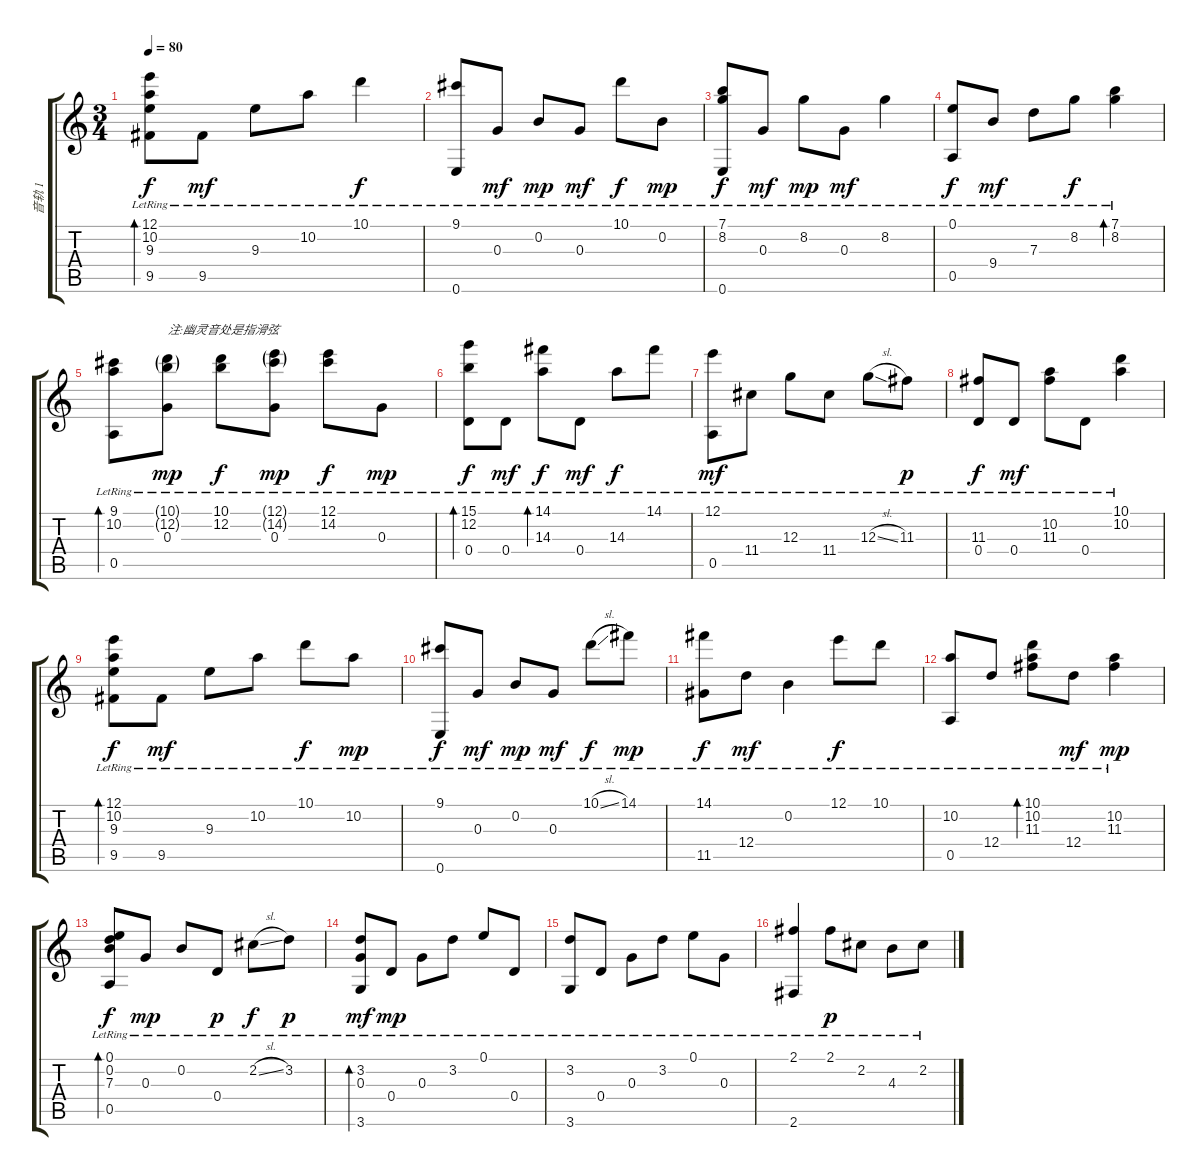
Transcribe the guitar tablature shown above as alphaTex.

\track ("音轨 1" "音轨 1") {instrument acousticguitarnylon}
\staff {score tabs}
\tuning (E4 B3 G3 D3 A2 E2) {hide}
\ts (3 4)
\tempo 80
\clef g2
\ks c
(12.1{lr} 10.2{lr} 9.3{lr} 9.5{lr}).8{bd 480 dy f} 9.5{lr}.8{dy mf} 9.3{lr}.8 10.2{lr}.8 10.1{lr}.4{dy f} |
(9.1{lr} 0.6{lr}).8 0.3{lr}.8{dy mf} 0.2{lr}.8{dy mp} 0.3{lr}.8{dy mf} 10.1{lr}.8{dy f} 0.2{lr}.8{dy mp} |
(7.1{lr} 8.2{lr} 0.6{lr}).8{dy f} 0.3{lr}.8{dy mf} 8.2{lr}.8{dy mp} 0.3{lr}.8{dy mf} 8.2{lr}.4 |
(0.1{lr} 0.5{lr}).8{dy f} 9.4{lr}.8{dy mf} 7.3{lr}.8 8.2{lr}.8{dy f} (7.1{lr} 8.2{lr}).4{bd 480} |
(9.1{lr} 10.2{lr} 0.5{lr}).8{bd 480} (10.1{g lr} 12.2{g lr} 0.3{lr}).8{txt "注:幽灵音处是指滑弦" dy mp} (10.1{lr} 12.2{lr}).8{dy f} (12.1{g lr} 14.2{g lr} 0.3{lr}).8{dy mp} (12.1{lr} 14.2{lr}).8{dy f} 0.3{lr}.8{dy mp} |
(15.1{lr} 12.2{lr} 0.4{lr}).8{bd 480 dy f} 0.4{lr}.8{dy mf} (14.1{lr} 14.3{lr}).8{bd 480 dy f} 0.4{lr}.8{dy mf} 14.3{lr}.8{dy f} 14.1{lr}.8 |
(12.1{lr} 0.5{lr}).8{dy mf} 11.4{lr}.8 12.3{lr}.8 11.4{lr}.8 12.3{sl lr}.8 11.3{lr}.8{dy p} |
(11.3{lr} 0.4{lr}).8{dy f} 0.4{lr}.8{dy mf} (10.2{lr} 11.3{lr}).8 0.4{lr}.8 (10.1{lr} 10.2{lr}).4 |
(12.1{lr} 10.2{lr} 9.3{lr} 9.5{lr}).8{bd 480 dy f} 9.5{lr}.8{dy mf} 9.3{lr}.8 10.2{lr}.8 10.1{lr}.8{dy f} 10.2{lr}.8{dy mp} |
(9.1{lr} 0.6{lr}).8{dy f} 0.3{lr}.8{dy mf} 0.2{lr}.8{dy mp} 0.3{lr}.8{dy mf} 10.1{sl lr}.8{dy f} 14.1{lr}.8{dy mp} |
(14.1{lr} 11.5{lr}).8{dy f} 12.4{lr}.8{dy mf} 0.2{lr}.4 12.1{lr}.8{dy f} 10.1{lr}.8 |
(10.2{lr} 0.5{lr}).8 12.4{lr}.8 (10.1{lr} 10.2{lr} 11.3{lr}).8{bd 480} 12.4{lr}.8{dy mf} (10.2{lr} 11.3{lr}).4{dy mp} |
(0.1{lr} 0.2{lr} 7.3{lr} 0.5{lr}).8{bd 480 dy f} 0.3{lr}.8{dy mp} 0.2{lr}.8 0.4{lr}.8{dy p} 2.2{sl lr}.8{dy f} 3.2{lr}.8{dy p} |
(3.2{lr} 0.3{lr} 3.6{lr}).8{bd 480 dy mf} 0.4{lr}.8{dy mp} 0.3{lr}.8 3.2{lr}.8 0.1{lr}.8 0.4{lr}.8 |
(3.2{lr} 3.6{lr}).8 0.4{lr}.8 0.3{lr}.8 3.2{lr}.8 0.1{lr}.8 0.3{lr}.8 |
(2.1{lr} 2.6{lr}).4 2.1{lr}.8{dy p} 2.2{lr}.8 4.3{lr}.8 2.2{lr}.8
